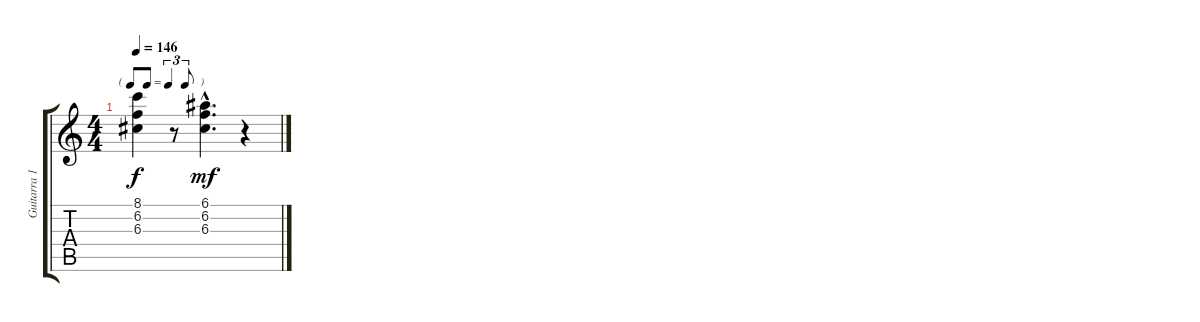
\track ("Guitarra 1" "Guitarra 1") {instrument acousticguitarnylon}
\staff {score tabs}
\tuning (E4 B3 G3 D3 A2 E2) {hide}
\ts (4 4)
\tf triplet8th
\tempo 146
\clef g2
\ks c
(8.1{t} 6.2{t} 6.3{t}).4{dy f} r.8 (6.1{hac} 6.2{hac} 6.3{hac}).4{d dy mf} r.4
